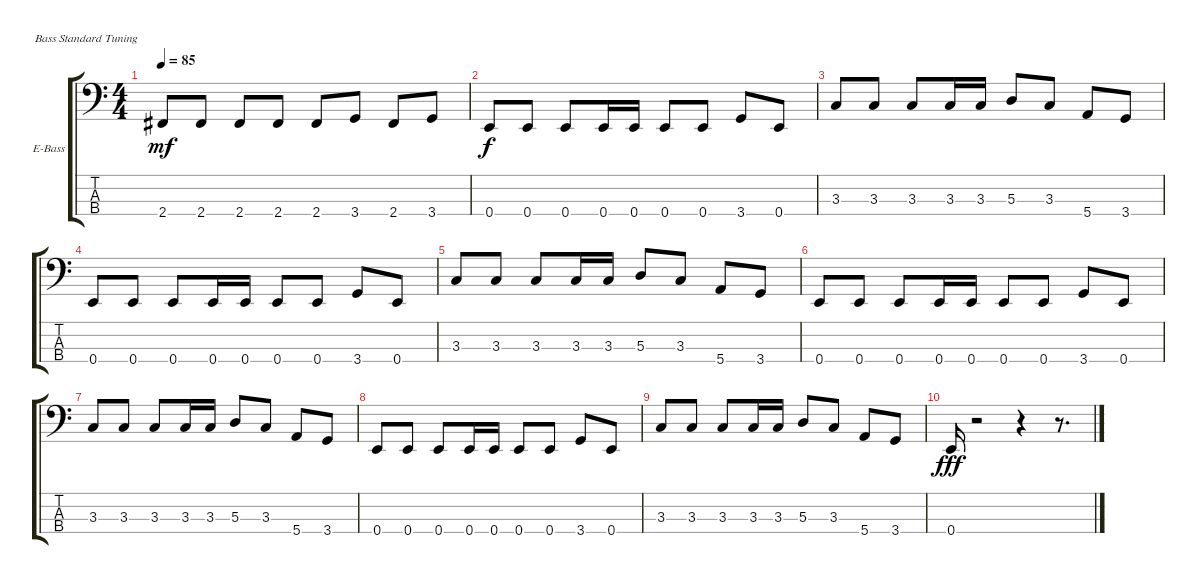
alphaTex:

\defaultSystemsLayout 4
\bracketExtendMode groupsimilarinstruments
\firstSystemTrackNameOrientation horizontal
\otherSystemsTrackNameOrientation horizontal
\track ("Electric Bass" "E-Bass") {instrument electricbassfinger}
\staff {score tabs}
\tuning (G2 D2 A1 E1)
\ts (4 4)
\tempo 85
\clef f4
\scale
0.333333
\ks c
2.4.8{dy mf} 2.4.8 2.4.8 2.4.8 2.4.8 3.4.8 2.4.8 3.4.8 |
\scale
0.333333 0.4.8{dy f} 0.4.8 0.4.8 0.4.16 0.4.16 0.4.8 0.4.8 3.4.8 0.4.8 |
\scale
0.333333 3.3.8 3.3.8 3.3.8 3.3.16 3.3.16 5.3.8 3.3.8 5.4.8 3.4.8 |
\scale
0.333333 0.4.8 0.4.8 0.4.8 0.4.16 0.4.16 0.4.8 0.4.8 3.4.8 0.4.8 |
\scale
0.333333 3.3.8 3.3.8 3.3.8 3.3.16 3.3.16 5.3.8 3.3.8 5.4.8 3.4.8 |
\scale
0.333333 0.4.8 0.4.8 0.4.8 0.4.16 0.4.16 0.4.8 0.4.8 3.4.8 0.4.8 |
\scale
0.333333 3.3.8 3.3.8 3.3.8 3.3.16 3.3.16 5.3.8 3.3.8 5.4.8 3.4.8 |
0.4.8 0.4.8 0.4.8 0.4.16 0.4.16 0.4.8 0.4.8 3.4.8 0.4.8 |
3.3.8 3.3.8 3.3.8 3.3.16 3.3.16 5.3.8 3.3.8 5.4.8 3.4.8 |
0.4.16{dy fff} r.2 r.4 r.8{d} |
\scale
0.333333
